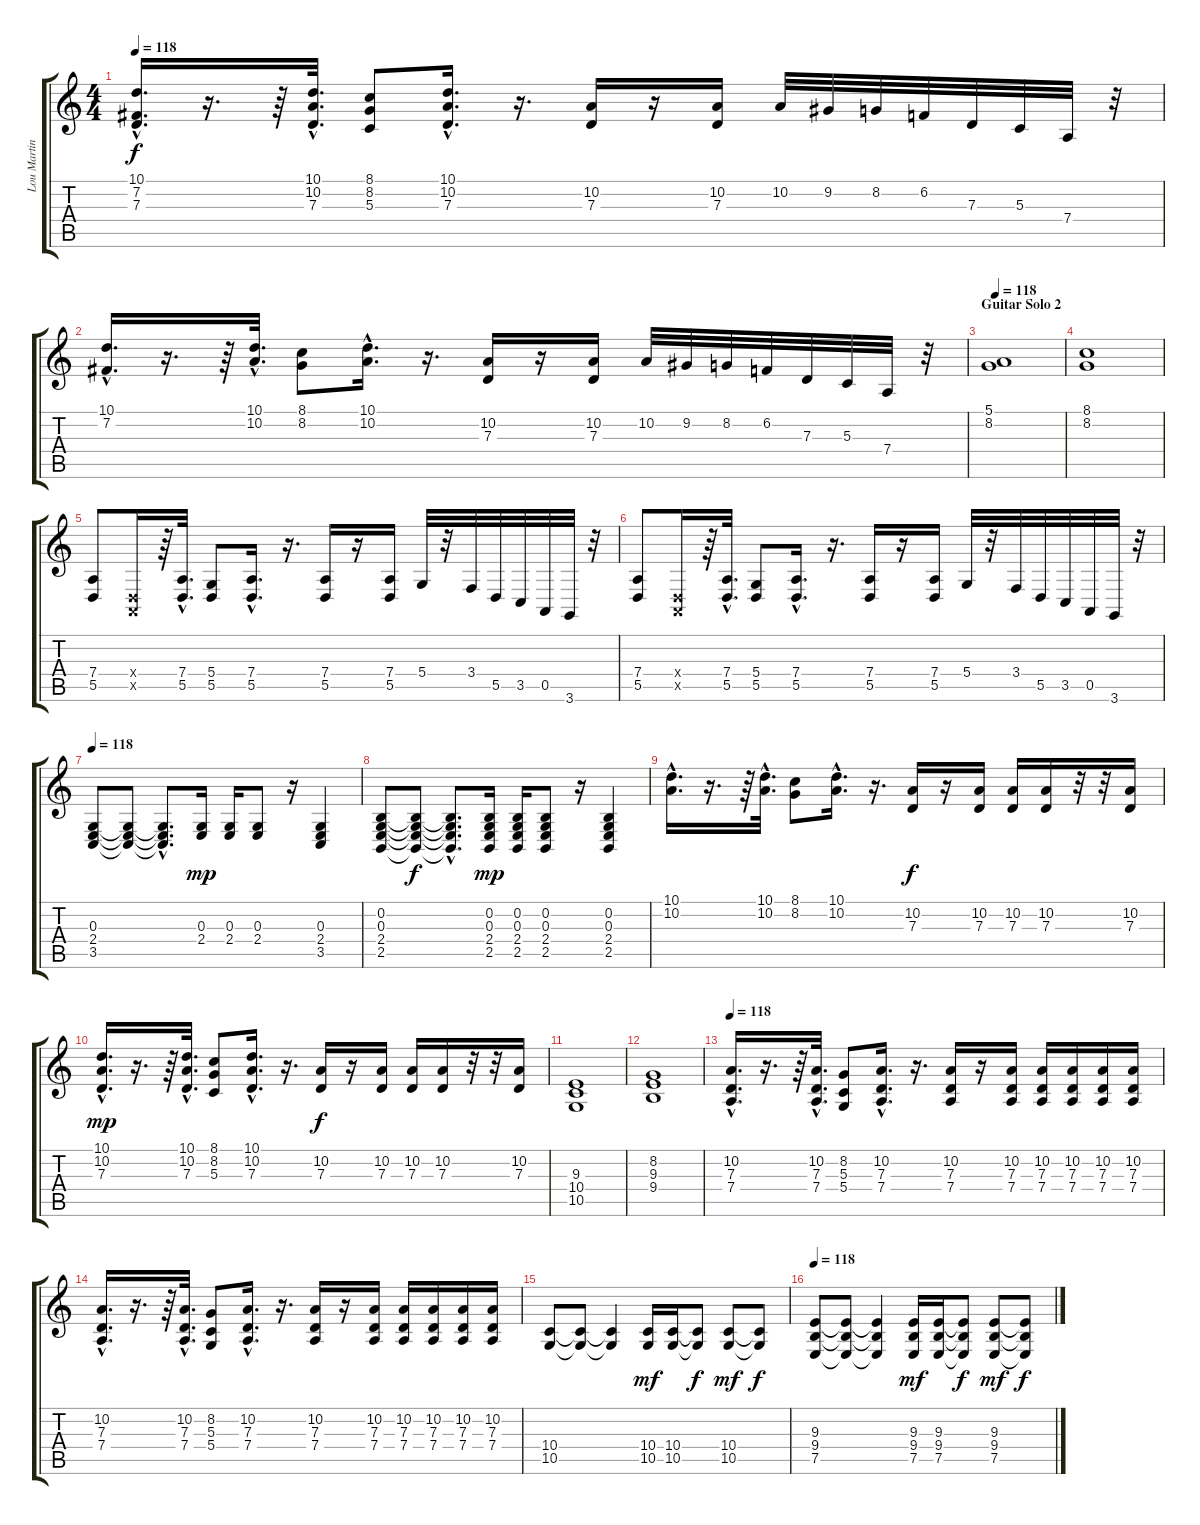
\track ("Lou Martin" "Lou Martin") {instrument honkytonkpiano}
\staff {score tabs}
\tuning (E4 B3 G3 D3 A2 E2) {hide}
\ts (4 4)
\tempo 118
\clef g2
\ks c
(10.1{hac} 7.2{hac} 7.3{hac}).16{d dy f} r.16{d} r.64 (10.1{hac} 10.2{hac} 7.3{hac}).32{d} (8.1 8.2 5.3).8 (10.1{hac} 10.2{hac} 7.3{hac}).16{d} r.16{d} (10.2 7.3).16 r.16 (10.2 7.3).16 10.2.32 9.2.32 8.2.32 6.2.32 7.3.32 5.3.32 7.4.32 r.32 |
(10.1{hac} 7.2{hac}).16{d} r.16{d} r.64 (10.1{hac} 10.2{hac}).32{d} (8.1 8.2).8 (10.1{hac} 10.2{hac}).16{d} r.16{d} (10.2 7.3).16{volume 10} r.16 (10.2 7.3).16 10.2.32 9.2.32 8.2.32 6.2.32 7.3.32 5.3.32{volume 5} 7.4.32 r.32 |
\section ("" "Guitar Solo 2")
\tempo 118
(5.1 8.2).1 |
(8.1 8.2).1 |
(7.4 5.5).8{volume 7} (0.4{x} 0.5{x}).16 r.64 (7.4{hac} 5.5{hac}).32{d} (5.4 5.5).8 (7.4{hac} 5.5{hac}).16{d} r.16{d} (7.4 5.5).16 r.16 (7.4 5.5).16 5.4.32 r.32 3.4.32 5.5.32 3.5.32 0.5.32 3.6.32 r.32 |
(7.4 5.5).8 (0.4{x} 0.5{x}).16 r.64 (7.4{hac} 5.5{hac}).32{d} (5.4 5.5).8 (7.4{hac} 5.5{hac}).16{d} r.16{d} (7.4 5.5).16 r.16 (7.4 5.5).16 5.4.32 r.32 3.4.32 5.5.32 3.5.32 0.5.32 3.6.32 r.32 |
\tempo 118
(0.3 2.4 3.5).8{volume 6} (0.3{t} 2.4{t} 3.5{t}).8 (0.3{hac t} 2.4{hac t} 3.5{hac t}).8{d} (0.3 2.4).16{dy mp} (0.3 2.4).16 (0.3 2.4).8 r.16 (0.3 2.4 3.5).4 |
(0.2 0.3 2.4 2.5).8{volume 6} (0.2{t} 0.3{t} 2.4{t} 2.5{t}).8{dy f} (0.2{hac t} 0.3{hac t} 2.4{hac t} 2.5{hac t}).8{d} (0.2 0.3 2.4 2.5).16{dy mp} (0.2 0.3 2.4 2.5).16 (0.2 0.3 2.4 2.5).8 r.16 (0.2 0.3 2.4 2.5).4 |
(10.1{hac} 10.2{hac}).16{d} r.16{d} r.64 (10.1{hac} 10.2{hac}).32{d} (8.1 8.2).8 (10.1{hac} 10.2{hac}).16{d} r.16{d} (10.2 7.3).16{dy f} r.16 (10.2 7.3).16 (10.2 7.3).16 (10.2 7.3).16 r.32 r.32 (10.2 7.3).16 |
(10.1{hac} 10.2{hac} 7.3{hac}).16{d dy mp volume 6} r.16{d} r.64 (10.1{hac} 10.2{hac} 7.3{hac}).32{d} (8.1 8.2 5.3).8 (10.1{hac} 10.2{hac} 7.3{hac}).16{d} r.16{d} (10.2 7.3).16{dy f} r.16 (10.2 7.3).16 (10.2 7.3).16 (10.2 7.3).16 r.32 r.32 (10.2 7.3).16 |
(9.3 10.4 10.5).1 |
(8.2 9.3 9.4).1 |
\tempo 118
(10.2{hac} 7.3{hac} 7.4{hac}).16{d volume 7} r.16{d} r.64 (10.2{hac} 7.3{hac} 7.4{hac}).32{d} (8.2 5.3 5.4).8 (10.2{hac} 7.3{hac} 7.4{hac}).16{d} r.16{d} (10.2 7.3 7.4).16 r.16 (10.2 7.3 7.4).16 (10.2 7.3 7.4).16 (10.2 7.3 7.4).16 (10.2 7.3 7.4).16 (10.2 7.3 7.4).16 |
(10.2{hac} 7.3{hac} 7.4{hac}).16{d} r.16{d} r.64 (10.2{hac} 7.3{hac} 7.4{hac}).32{d} (8.2 5.3 5.4).8 (10.2{hac} 7.3{hac} 7.4{hac}).16{d} r.16{d} (10.2 7.3 7.4).16 r.16 (10.2 7.3 7.4).16 (10.2 7.3 7.4).16 (10.2 7.3 7.4).16 (10.2 7.3 7.4).16 (10.2 7.3 7.4).16 |
(10.4 10.5).8{volume 7} (10.4{t} 10.5{t}).8 (10.4{t} 10.5{t}).4 (10.4 10.5).16{dy mf} (10.4 10.5).16 (10.4{t} 10.5{t}).8{dy f} (10.4 10.5).8{dy mf} (10.4{t} 10.5{t}).8{dy f} |
\tempo 118
(9.3 9.4 7.5).8 (9.3{t} 9.4{t} 7.5{t}).8 (9.3{t} 9.4{t} 7.5{t}).4 (9.3 9.4 7.5).16{dy mf} (9.3 9.4 7.5).16 (9.3{t} 9.4{t} 7.5{t}).8{dy f} (9.3 9.4 7.5).8{dy mf} (9.3{t} 9.4{t} 7.5{t}).8{dy f}
